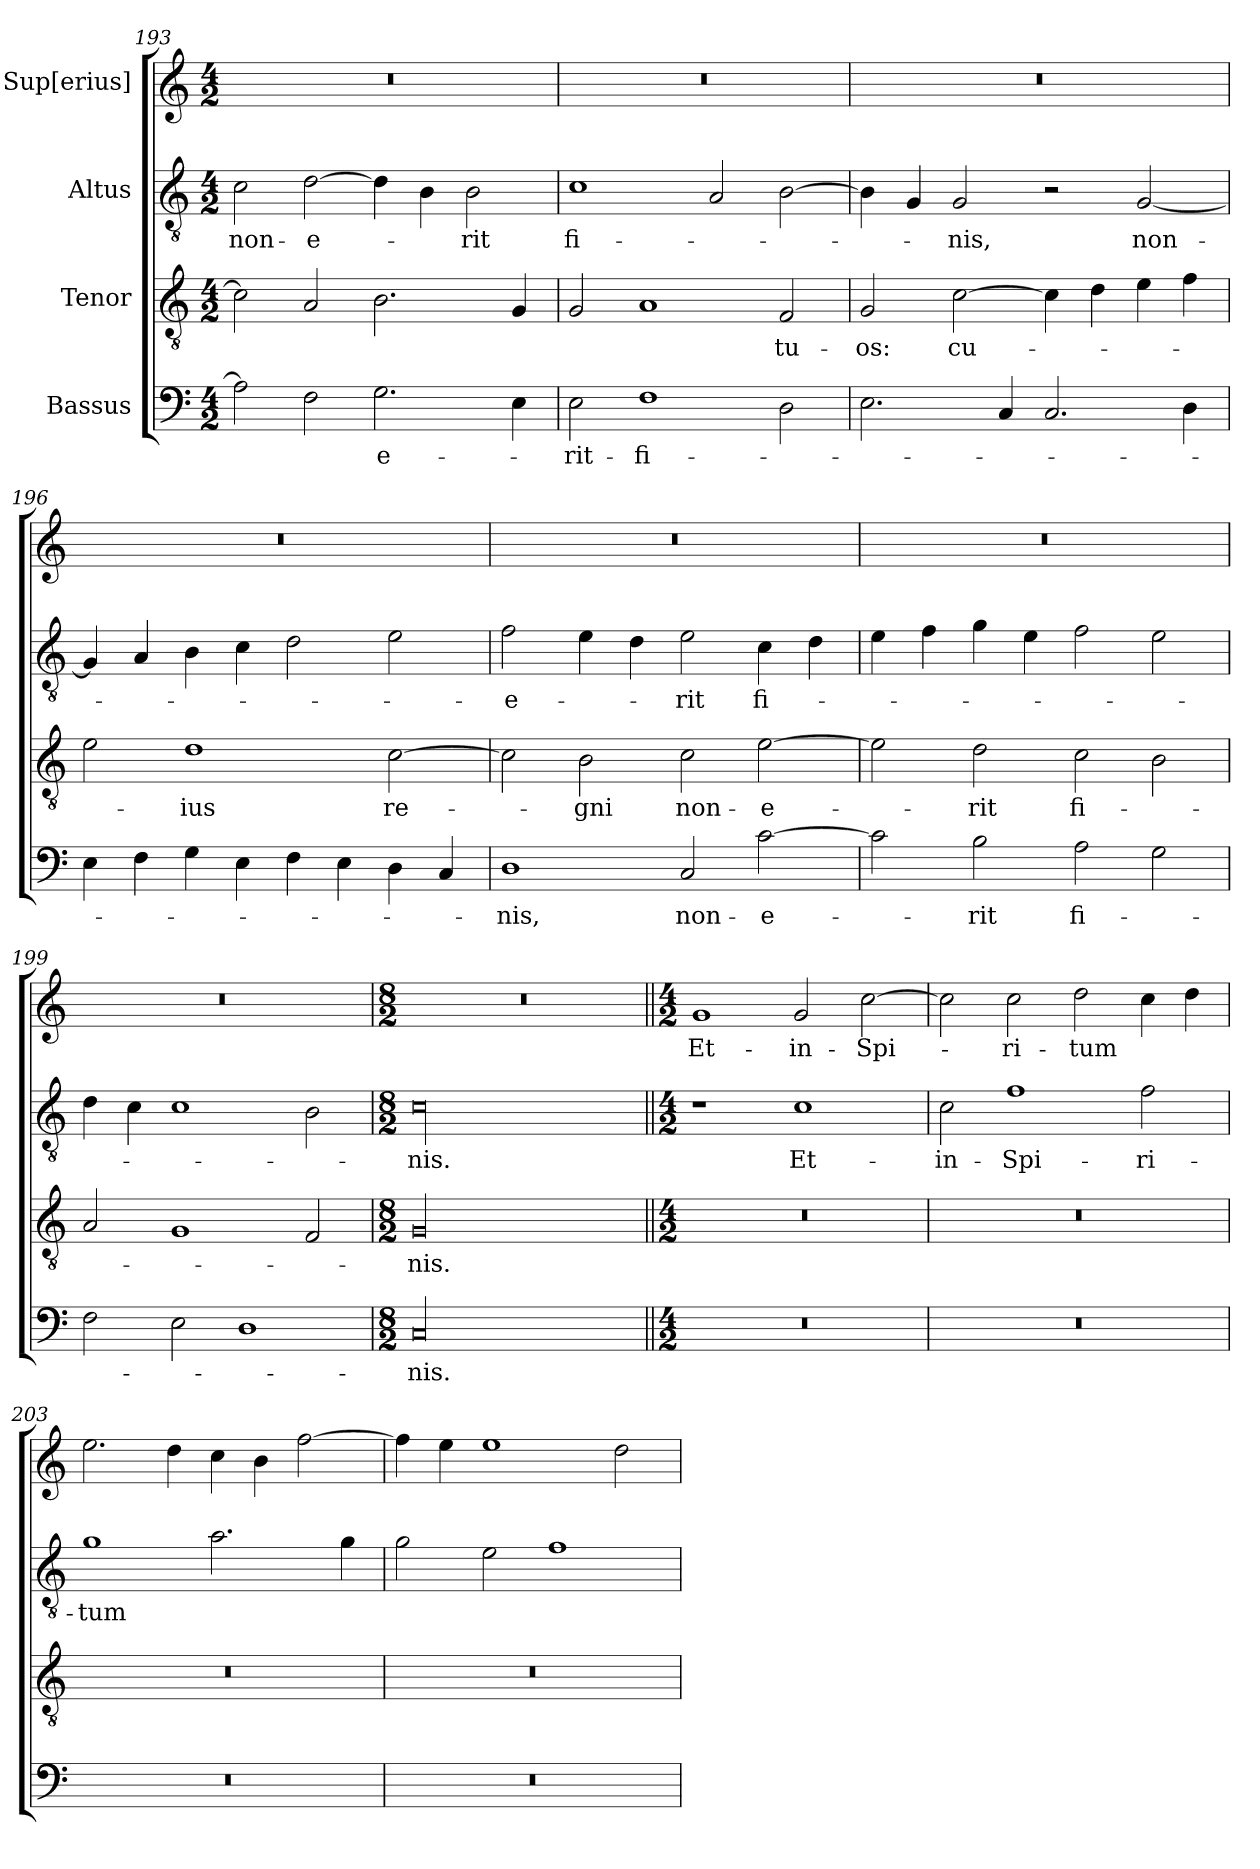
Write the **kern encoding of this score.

**kern	**text	**kern	**text	**kern	**text	**kern	**text
*part4	*part4	*part3	*part3	*part2	*part2	*part1	*part1
*staff4	*staff4	*staff3	*staff3	*staff2	*staff2	*staff1	*staff1
*I"Bassus	*	*I"Tenor	*	*I"Altus	*	*I"Sup[erius]	*
*clefF4	*	*clefGv2	*	*clefGv2	*	*clefG2	*
*k[]	*	*k[]	*	*k[]	*	*k[]	*
*M4/2	*	*M4/2	*	*M4/2	*	*M4/2	*
=193	=193	=193	=193	=193	=193	=193	=193
2A\]	.	2c\]	.	2c\	non-	0r	.
2F\	.	2A/	.	[2d\	e-	.	.
2.G\	e-	2.B\	.	4d\]	.	.	.
.	.	.	.	4B\	.	.	.
.	.	.	.	2B\	-rit	.	.
4E\	.	4G/	.	.	.	.	.
=194	=194	=194	=194	=194	=194	=194	=194
2E\	rit-	2G/	.	1c\	fi-	0r	.
1F\	fi-	1A/	.	.	.	.	.
.	.	.	.	2A/	.	.	.
2D\	.	2F/	-tu-	[2B\	.	.	.
=195	=195	=195	=195	=195	=195	=195	=195
2.E\	.	2G/	-os:	4B\]	.	0r	.
.	.	.	.	4G/	.	.	.
.	.	[2c\	cu-	2G/	-nis,	.	.
4C/	.	.	.	.	.	.	.
2.C/	.	4c\]	.	2r	.	.	.
.	.	4d\	.	.	.	.	.
.	.	4e\	.	[2G/	non-	.	.
4D\	.	4f\	.	.	.	.	.
=196	=196	=196	=196	=196	=196	=196	=196
4E\	.	2e\	.	4G/]	.	0r	.
4F\	.	.	.	4A/	.	.	.
4G\	.	1d\	-ius	4B\	.	.	.
4E\	.	.	.	4c\	.	.	.
4F\	.	.	.	2d\	.	.	.
4E\	.	.	.	.	.	.	.
4D\	.	[2c\	re-	2e\	.	.	.
4C/	.	.	.	.	.	.	.
=197	=197	=197	=197	=197	=197	=197	=197
1D\	-nis,	2c\]	.	2f\	e-	0r	.
.	.	2B\	-gni	4e\	.	.	.
.	.	.	.	4d\	.	.	.
2C/	non-	2c\	non-	2e\	-rit	.	.
[2c\	e-	[2e\	e-	4c\	fi-	.	.
.	.	.	.	4d\	.	.	.
=198	=198	=198	=198	=198	=198	=198	=198
2c\]	.	2e\]	.	4e\	.	0r	.
.	.	.	.	4f\	.	.	.
2B\	-rit	2d\	-rit	4g\	.	.	.
.	.	.	.	4e\	.	.	.
2A\	fi-	2c\	fi-	2f\	.	.	.
2G\	.	2B\	.	2e\	.	.	.
=199	=199	=199	=199	=199	=199	=199	=199
2F\	.	2A/	.	4d\	.	0r	.
.	.	.	.	4c\	.	.	.
2E\	.	1G/	.	1c\	.	.	.
1D\	.	.	.	.	.	.	.
.	.	2F/	.	2B\	.	.	.
=200	=200	=200	=200	=200	=200	=200	=200
*M8/2	*	*M8/2	*	*M8/2	*	*M8/2	*
00C/	-nis.	00G/	-nis.	00c\	-nis.	00r	.
=201||	=201||	=201||	=201||	=201||	=201||	=201||	=201||
*M4/2	*	*M4/2	*	*M4/2	*	*M4/2	*
0r	.	0r	.	1r	.	1g/	Et-
.	.	.	.	1c\	Et-	2g/	in-
.	.	.	.	.	.	[2cc\	Spi-
=202	=202	=202	=202	=202	=202	=202	=202
0r	.	0r	.	2c\	in-	2cc\]	.
.	.	.	.	1f\	Spi-	2cc\	-ri-
.	.	.	.	.	.	2dd\	-tum
.	.	.	.	2f\	-ri-	4cc\	.
.	.	.	.	.	.	4dd\	.
=203	=203	=203	=203	=203	=203	=203	=203
0r	.	0r	.	1g\	-tum	2.ee\	.
.	.	.	.	.	.	4dd\	.
.	.	.	.	2.a\	.	4cc\	.
.	.	.	.	.	.	4b\	.
.	.	.	.	.	.	[2ff\	.
.	.	.	.	4g\	.	.	.
=204	=204	=204	=204	=204	=204	=204	=204
0r	.	0r	.	2g\	.	4ff\]	.
.	.	.	.	.	.	4ee\	.
.	.	.	.	2e\	.	1ee\	.
.	.	.	.	1f\	.	.	.
.	.	.	.	.	.	2dd\	.
=	=	=	=	=	=	=	=
*-	*-	*-	*-	*-	*-	*-	*-
